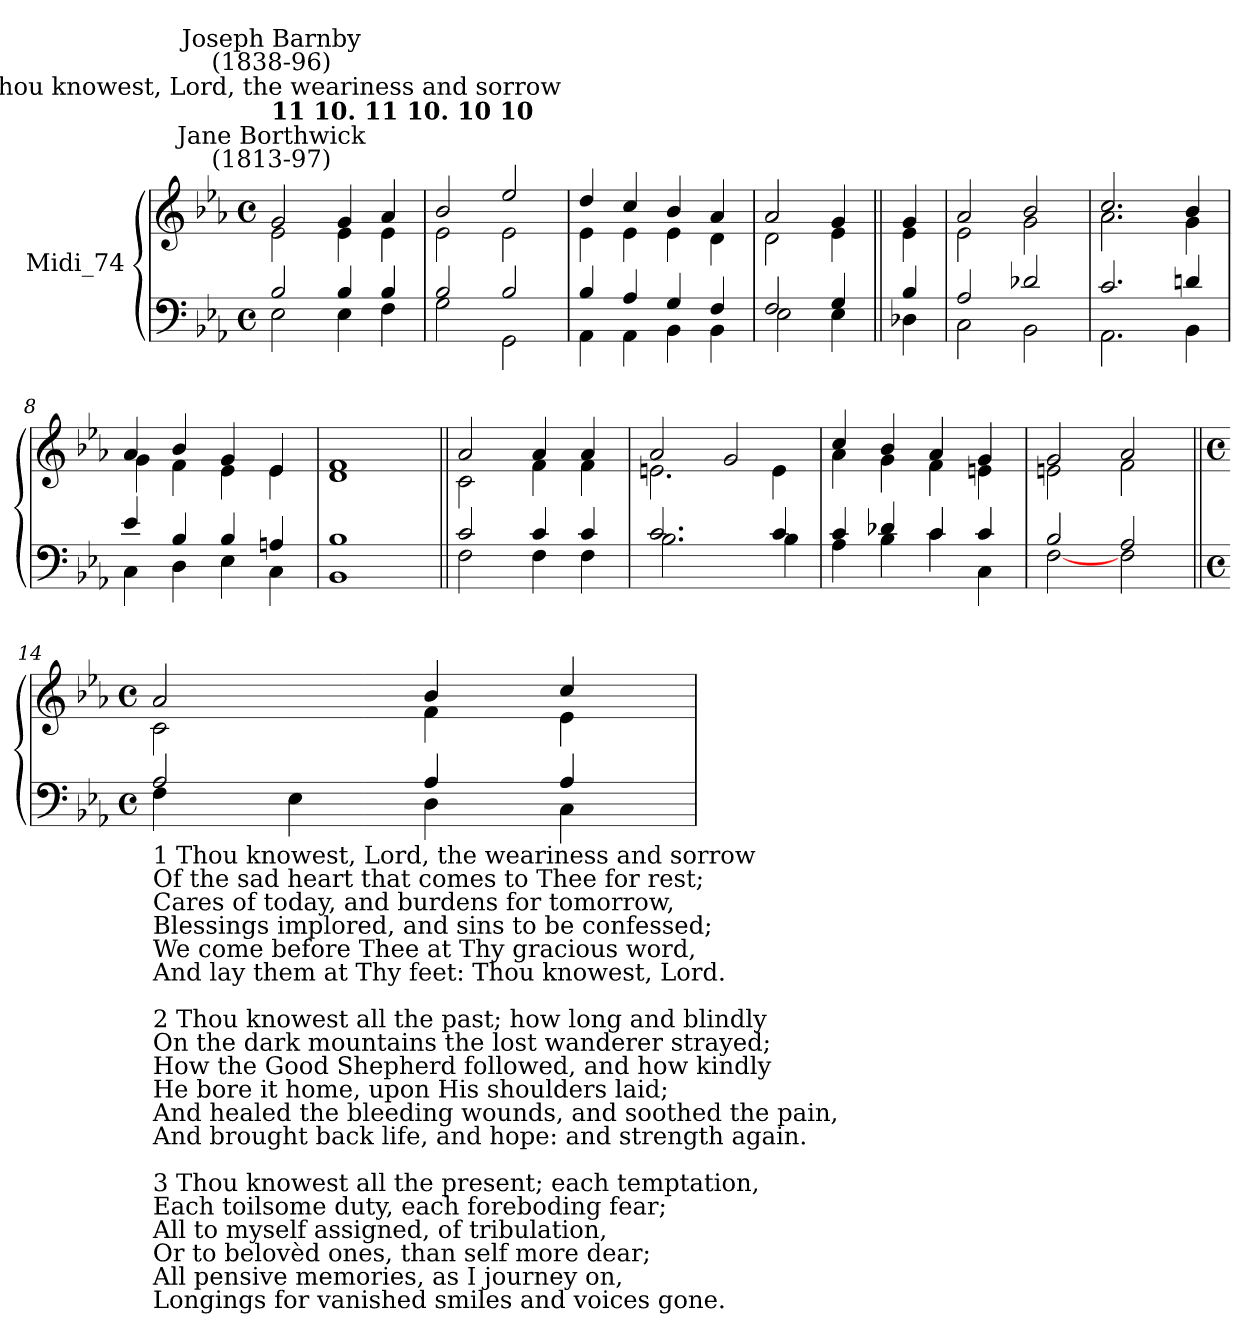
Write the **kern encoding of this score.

**kern	**kern
*part2	*part1
*staff2	*staff1
*I"Midi_74	*I"Midi_74
*clefF4	*clefG2
*k[b-e-a-]	*k[b-e-a-]
*E-:	*E-:
*M4/4	*M4/4
*met(c)	*met(c)
=1	=1
*^	*^
!	!	!LO:TX:a:cj:t=Jane Borthwick\n(1813-97)	!
!	!	!LO:TX:a:B:t=11 10. 11 10. 10 10	!
!	!	!LO:TX:a:cj:t=Thou knowest, Lord, the weariness and sorrow	!
!	!	!LO:TX:a:cj:t=Joseph Barnby\n(1838-96)	!
2B-/	2E-\	2g/	2e-\
4B-/	4E-\	4g/	4e-\
4B-/	4F\	4a-/	4e-\
=2	=2	=2	=2
2B-/	2G\	2b-/	2e-\
2B-/	2GG\	2ee-/	2e-\
=3	=3	=3	=3
4B-/	4AA-\	4dd/	4e-\
4A-/	4AA-\	4cc/	4e-\
4G/	4BB-\	4b-/	4e-\
4F/	4BB-\	4a-/	4d\
=4	=4	=4	=4
2F/	2E-\	2a-/	2d\
4G/	4E-\	4g/	4e-\
=5||	=5||	=5||	=5||
4B-/	4D-X\	4g/	4e-\
=6	=6	=6	=6
2A-/	2C\	2a-/	2e-\
2d-X/	2BB-\	2b-/	2g\
=7	=7	=7	=7
2.c/	2.AA-\	2.cc/	2.a-\
4dn/	4BB-\	4b-/	4g\
=8	=8	=8	=8
4e-/	4C\	4a-/	4g\
4B-/	4D\	4b-/	4f\
4B-/	4E-\	4g/	4e-\
4An/	4C\	4e-/	4e-\
=9	=9	=9	=9
1B-/	1BB-\	1f/	1d\
=10||	=10||	=10||	=10||
2c/	2F\	2a-/	2c\
4c/	4F\	4a-/	4f\
4c/	4F\	4a-/	4f\
=11	=11	=11	=11
2.c/	2.B-\	2a-/	2.en\
.	.	2g/	.
4c/	4B-\	.	4e\
=12	=12	=12	=12
4c/	4A-\	4cc/	4a-\
4d-X/	4B-\	4b-/	4g\
4c/	4c\	4a-/	4f\
4c/	4C\	4g/	4en\
=13	=13	=13	=13
2B-/	[2F\	2g/	2en\
2A-/	2F\	2a-/	2f\
!!LO:LB:g=z	!!
=14||	=14||	=14||	=14||
*M4/4	*	*M4/4	*
*met(c)	*	*met(c)	*
!LO:TX:b:t=1 Thou knowest, Lord, the weariness and sorrow\nOf the sad heart that comes to Thee for rest;\nCares of today, and burdens for tomorrow,\nBlessings implored, and sins to be confessed;\nWe come before Thee at Thy gracious word,\nAnd lay them at Thy feet&colon; Thou knowest, Lord.\n\n2 Thou knowest all the past; how long and blindly\nOn the dark mountains the lost wanderer strayed;\nHow the Good Shepherd followed, and how kindly\nHe bore it home, upon His shoulders laid;\nAnd healed the bleeding wounds, and soothed the pain,\nAnd brought back life, and hope&colon; and strength again.\n\n3 Thou knowest all the present; each temptation,\nEach toilsome duty, each foreboding fear;\nAll to myself assigned, of tribulation,\nOr to belovèd ones, than self more dear;\nAll pensive memories, as I journey on,\nLongings for vanished smiles and voices gone.	!	!	!
2A-/	4F\	2a-/	2c\
.	4E-\	.	.
4A-/	4D\	4b-/	4f\
4A-/	4C\	4cc/	4e-\
*v	*v	*	*
*	*v	*v
=	=
*-	*-
